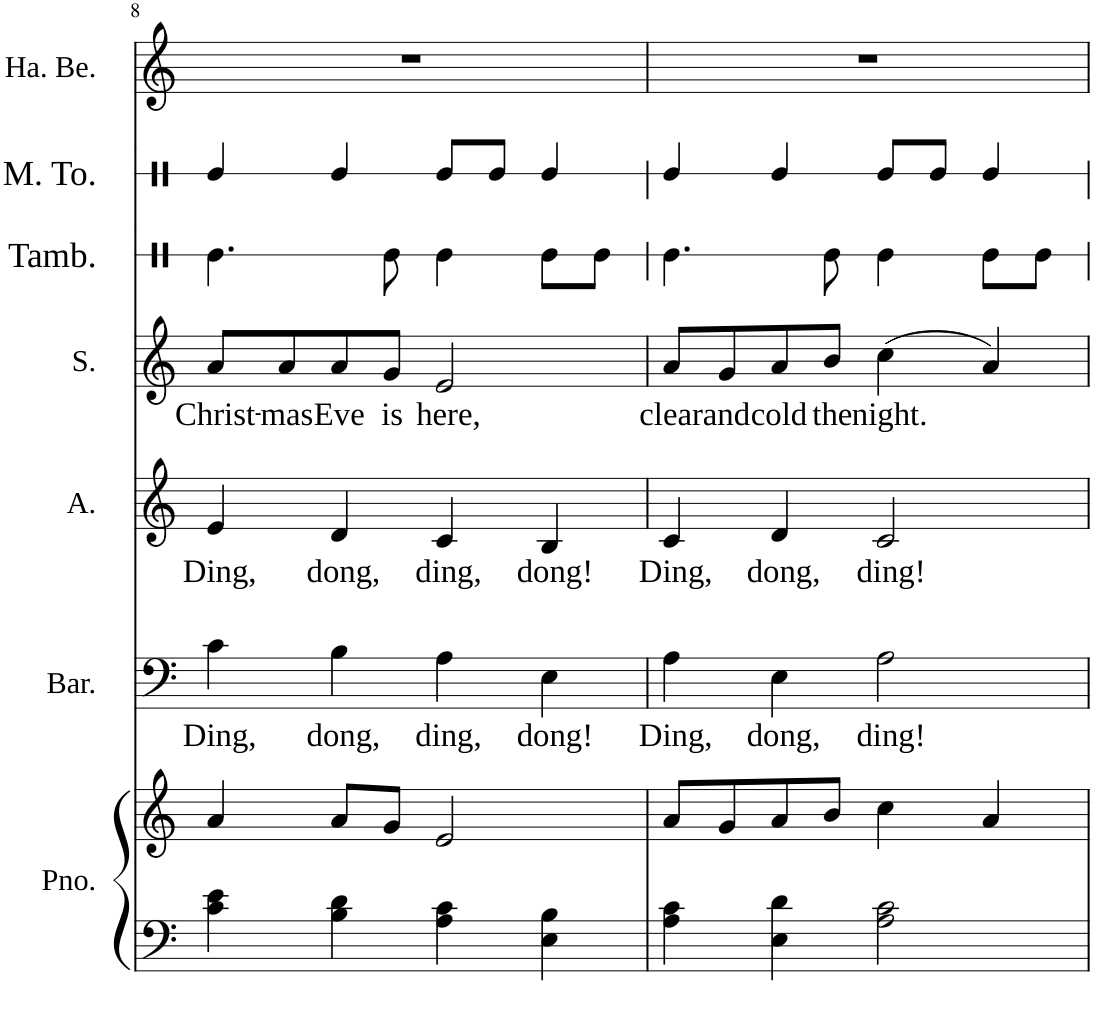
**kern	**kern	**kern	**text	**kern	**text	**kern	**text	**kern	**kern	**kern
*part7	*part7	*part6	*part6	*part5	*part5	*part4	*part4	*part3	*part2	*part1
*staff8	*staff7	*staff6	*staff6	*staff5	*staff5	*staff4	*staff4	*staff3	*staff2	*staff1
*I"Piano	*	*I"Baritone	*	*I"Alto	*	*I"Soprano	*	*I"Tambourine	*I"Mid Tom	*I"Hand Bells
*I'Pno.	*	*I'Bar.	*	*I'A.	*	*I'S.	*	*I'Tamb.	*I'M. To.	*I'Ha. Be.
!!LO:PB:g=z
*clefF4	*clefG2	*clefF4	*	*clefG2	*	*clefG2	*	*clefX	*clefX	*clefG2
*k[]	*k[]	*k[]	*	*k[]	*	*k[]	*	*k[]	*k[]	*k[]
*M4/4	*M4/4	*M4/4	*	*M4/4	*	*M4/4	*	*M4/4	*M4/4	*M4/4
=8	=8	=8	=8	=8	=8	=8	=8	=8	=8	=8
!	!	!	!LO:LY:b	!	!LO:LY:b	!	!LO:LY:b	!	!	!
4c\ 4e\	4a/	4c\	Ding,	4e/	Ding,	8a/L	Christ-	4.Re\	4Re/	1r
!	!	!	!	!	!	!	!LO:LY:b	!	!	!
.	.	.	.	.	.	8a/	mas	.	.	.
!	!	!	!LO:LY:b	!	!LO:LY:b	!	!LO:LY:b	!	!	!
4B\ 4d\	8a/L	4B\	dong,	4d/	dong,	8a/	Eve	.	4Re/	.
!	!	!	!	!	!	!	!LO:LY:b	!	!	!
.	8g/J	.	.	.	.	8g/J	is	8Re\	.	.
!	!	!	!LO:LY:b	!	!LO:LY:b	!	!LO:LY:b	!	!	!
4A\ 4c\	2e/	4A\	ding,	4c/	ding,	2e/	here,	4Re\	8Re/L	.
.	.	.	.	.	.	.	.	.	8Re/J	.
!	!	!	!LO:LY:b	!	!LO:LY:b	!	!	!	!	!
4E\ 4B\	.	4E\	dong!	4B/	dong!	.	.	8Re\L	4Re/	.
.	.	.	.	.	.	.	.	8Re\J	.	.
=9	=9	=9	=9	=9	=9	=9	=9	=9	=9	=9
!	!	!	!LO:LY:b	!	!LO:LY:b	!	!LO:LY:b	!	!	!
4A\ 4c\	8a/L	4A\	Ding,	4c/	Ding,	8a/L	clear	4.Re\	4Re/	1r
!	!	!	!	!	!	!	!LO:LY:b	!	!	!
.	8g/	.	.	.	.	8g/	and	.	.	.
!	!	!	!LO:LY:b	!	!LO:LY:b	!	!LO:LY:b	!	!	!
4E\ 4d\	8a/	4E\	dong,	4d/	dong,	8a/	cold	.	4Re/	.
!	!	!	!	!	!	!	!LO:LY:b	!	!	!
.	8b/J	.	.	.	.	8b/J	the	8Re\	.	.
!	!	!	!LO:LY:b	!	!LO:LY:b	!	!LO:LY:b	!	!	!
2A\ 2c\	4cc\	2A\	ding!	2c/	ding!	(4cc\	night.	4Re\	8Re/L	.
.	.	.	.	.	.	.	.	.	8Re/J	.
.	4a/	.	.	.	.	4a/)	.	8Re\L	4Re/	.
.	.	.	.	.	.	.	.	8Re\J	.	.
=	=	=	=	=	=	=	=	=	=	=
*-	*-	*-	*-	*-	*-	*-	*-	*-	*-	*-
